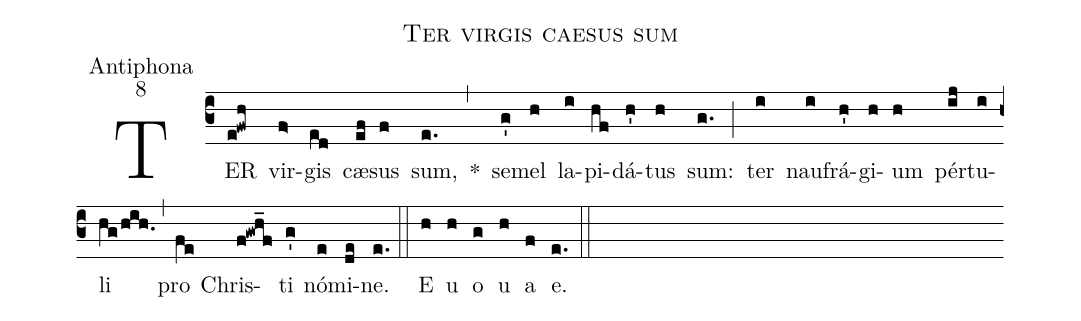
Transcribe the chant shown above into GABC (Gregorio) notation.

name:Ter virgis caesus sum;
office-part:Antiphona;
mode:8;
%%
(c3)TER(e!fwh) vir(f>)gis(ed) cæ(ef)sus(f) sum,(e.) *(,) se(g')mel(h) la(i)pi(hf)dá(h')tus(h) sum:(g.) (;) ter(i) nau(i)frá(h')gi(h)um(h) pér(ij)tu(i)li(hg/hih.) (,) pro(fe) Chris(f!gwh_f)ti(g') nó(e)mi(de)ne.(e.) (::) E(h) u(h) o(g) u(h) a(f) e.(e.) (::)
